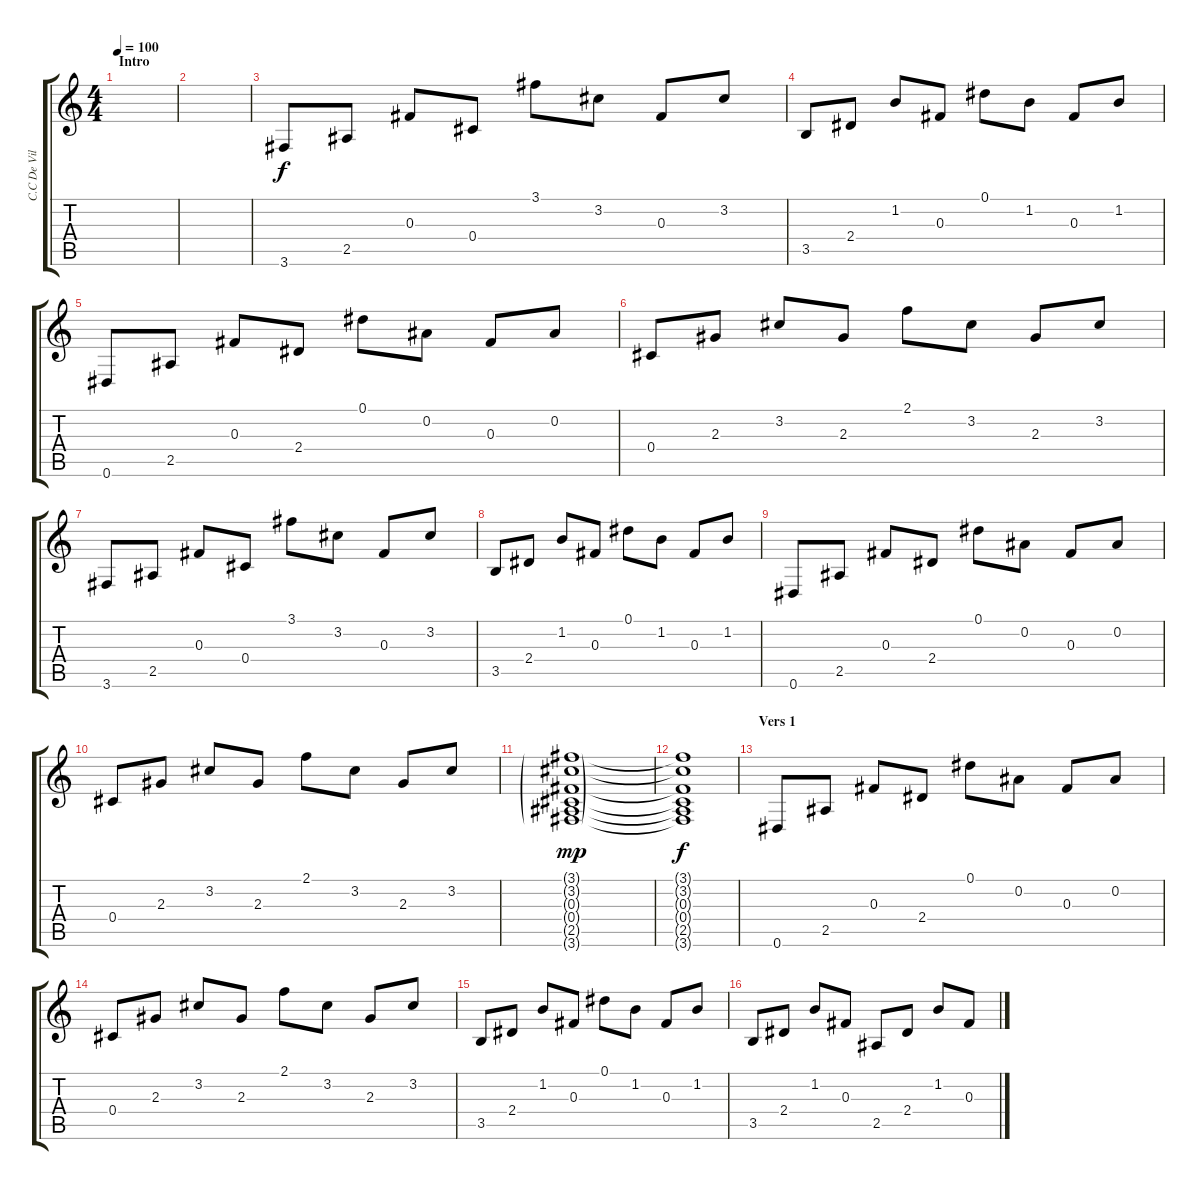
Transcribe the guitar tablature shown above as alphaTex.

\track ("C.C De Ville Rhythm Guitar" "C.C De Vil") {instrument electricguitarclean}
\staff {score tabs}
\tuning (Eb4 Bb3 Gb3 Db3 Ab2 Eb2) {hide}
\ts (4 4)
\section ("" "Intro")
\tempo 100
\clef g2
\ks c
|
|
3.6.8 2.5.8 0.3.8 0.4.8 3.1.8 3.2.8 0.3.8 3.2.8 |
3.5.8 2.4.8 1.2.8 0.3.8 0.1.8 1.2.8 0.3.8 1.2.8 |
0.6.8 2.5.8 0.3.8 2.4.8 0.1.8 0.2.8 0.3.8 0.2.8 |
0.4.8 2.3.8 3.2.8 2.3.8 2.1.8 3.2.8 2.3.8 3.2.8 |
3.6.8 2.5.8 0.3.8 0.4.8 3.1.8 3.2.8 0.3.8 3.2.8 |
3.5.8 2.4.8 1.2.8 0.3.8 0.1.8 1.2.8 0.3.8 1.2.8 |
0.6.8 2.5.8 0.3.8 2.4.8 0.1.8 0.2.8 0.3.8 0.2.8 |
0.4.8 2.3.8 3.2.8 2.3.8 2.1.8 3.2.8 2.3.8 3.2.8 |
(3.1{g} 3.2{g} 0.3{g} 0.4{g} 2.5{g} 3.6{g}).1{dy mp} |
(3.1{t} 3.2{t} 0.3{t} 0.4{t} 2.5{t} 3.6{t}).1{dy f} |
\section ("" "Vers 1")
0.6.8 2.5.8 0.3.8 2.4.8 0.1.8 0.2.8 0.3.8 0.2.8 |
0.4.8 2.3.8 3.2.8 2.3.8 2.1.8 3.2.8 2.3.8 3.2.8 |
3.5.8 2.4.8 1.2.8 0.3.8 0.1.8 1.2.8 0.3.8 1.2.8 |
3.5.8 2.4.8 1.2.8 0.3.8 2.5.8 2.4.8 1.2.8 0.3.8
